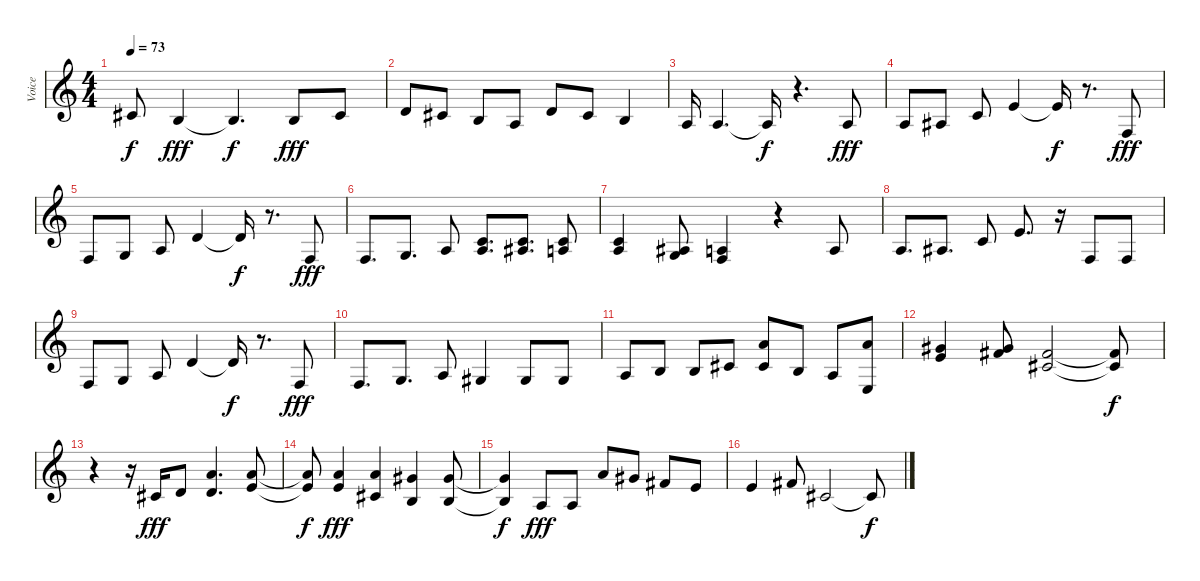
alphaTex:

\track ("Voice" "Voice") {instrument oboe}
\staff {score}
\tuning (E4 B3 G3 D3 A2 E2) {hide}
\ts (4 4)
\tempo 73
\clef g2
\ks c
2.2{t}.8{dy f} 0.2.4{dy fff} 0.2{t}.4{d dy f} 0.2.8{dy fff} 2.2.8 |
3.2.8 2.2.8 0.2.8 2.3.8 3.2.8 2.2.8 0.2.4 |
2.3.16 2.3.4{d} 2.3{t}.16{dy f} r.4{d} 2.3.8{dy fff} |
2.3.8 3.3.8 1.2.8 0.1.4 0.1{t}.16{dy f} r.8{d} 3.4.8{dy fff} |
3.4.8 0.3.8 2.3.8 3.2.4 3.2{t}.16{dy f} r.8{d} 3.4.8{dy fff} |
3.4.8{d} 0.3.8{d} 2.3.8 (1.2 2.3).8{d} (1.2 3.3).8{d} (1.2 2.3).8 |
(1.2 2.3).4 (3.3 5.4).8 (2.3 3.4).4 r.4 2.3.8 |
2.3.8{d} 3.3.8{d} 1.2.8 0.1.8{d} r.16 3.4.8 3.4.8 |
3.4.8 0.3.8 2.3.8 3.2.4 3.2{t}.16{dy f} r.8{d} 3.4.8{dy fff} |
3.4.8{d} 0.3.8{d} 2.3.8 1.3.4 1.3.8 1.3.8 |
2.3.8 0.2.8 0.2.8 2.2.8 (5.1 2.2).8 0.2.8 2.3.8 (5.1 2.4).8 |
(4.1 5.2).4 (4.1 7.2).8 (7.2 6.3).2 (7.2{t} 6.3{t}).8{dy f} |
r.4 r.16 6.3.16{dy fff} 7.3.8 (5.1 7.3).4{d} (5.1 5.2).8 |
(5.1{t} 5.2{t}).8{dy f} (5.1 5.2).4{dy fff} (5.1 6.3).4 (4.1 4.3).4 (4.1 4.3).8 |
(4.1{t} 4.3{t}).4{dy f} 2.3.8{dy fff} 2.3.8 5.1.8 4.1.8 2.1.8 0.1.8 |
0.1.4 2.1.8 2.2.2 2.2{t}.8{dy f}
